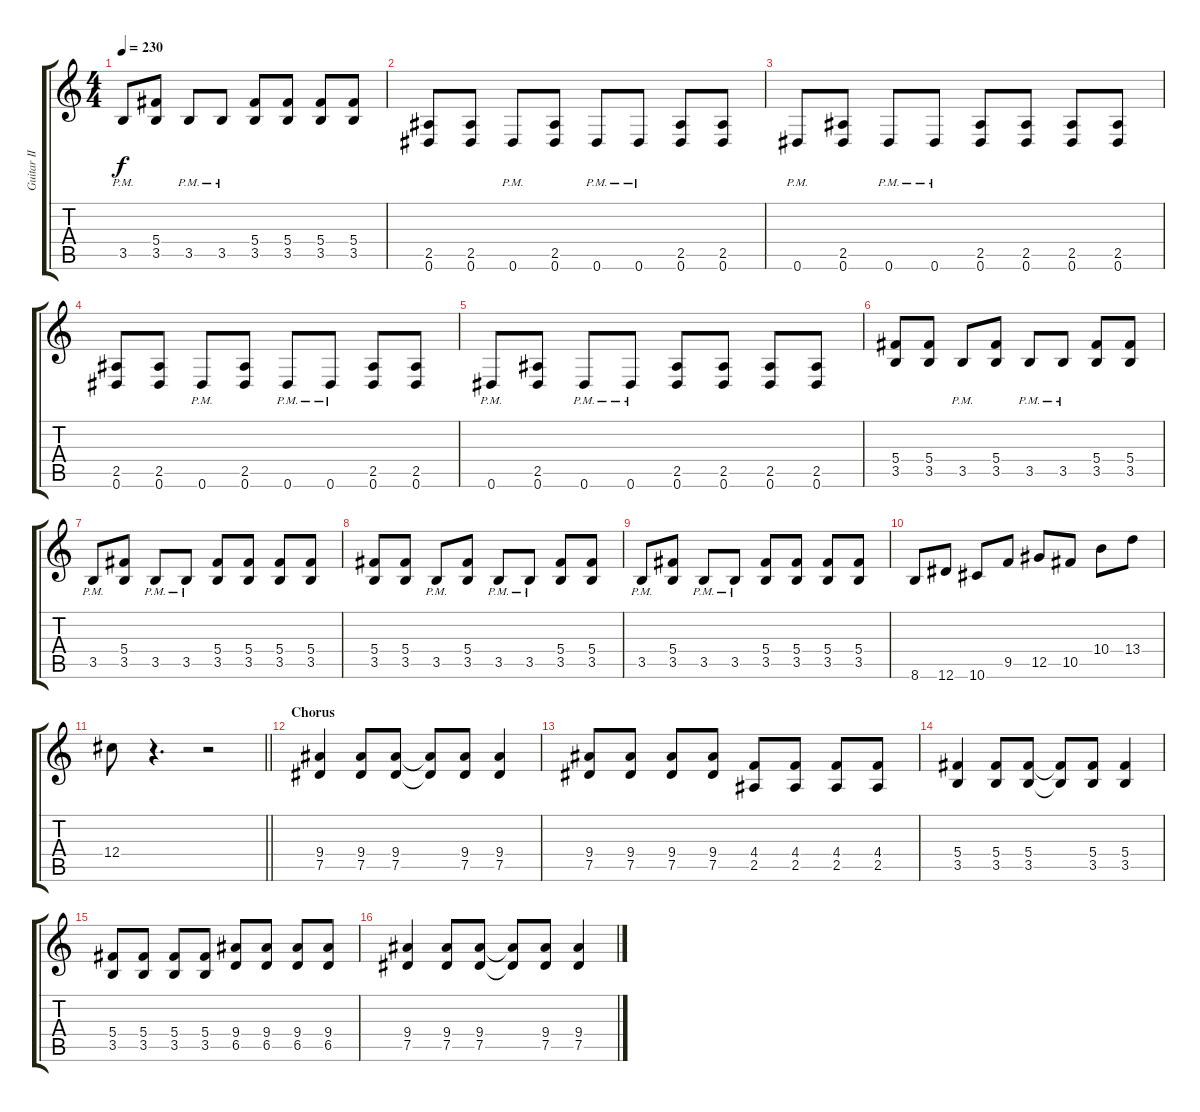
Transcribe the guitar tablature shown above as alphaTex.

\track ("Guitar II" "Guitar II") {instrument overdrivenguitar}
\staff {score tabs}
\tuning (Eb4 Bb3 Gb3 Db3 Ab2 Eb2) {hide}
\ts (4 4)
\tempo 230
\clef g2
\ks c
3.5{pm}.8{dy f} (5.4 3.5).8 3.5{pm}.8 3.5{pm}.8 (5.4 3.5).8 (5.4 3.5).8 (5.4 3.5).8 (5.4 3.5).8 |
(2.5 0.6).8 (2.5 0.6).8 0.6{pm}.8 (2.5 0.6).8 0.6{pm}.8 0.6{pm}.8 (2.5 0.6).8 (2.5 0.6).8 |
0.6{pm}.8 (2.5 0.6).8 0.6{pm}.8 0.6{pm}.8 (2.5 0.6).8 (2.5 0.6).8 (2.5 0.6).8 (2.5 0.6).8 |
(2.5 0.6).8 (2.5 0.6).8 0.6{pm}.8 (2.5 0.6).8 0.6{pm}.8 0.6{pm}.8 (2.5 0.6).8 (2.5 0.6).8 |
0.6{pm}.8 (2.5 0.6).8 0.6{pm}.8 0.6{pm}.8 (2.5 0.6).8 (2.5 0.6).8 (2.5 0.6).8 (2.5 0.6).8 |
(5.4 3.5).8 (5.4 3.5).8 3.5{pm}.8 (5.4 3.5).8 3.5{pm}.8 3.5{pm}.8 (5.4 3.5).8 (5.4 3.5).8 |
3.5{pm}.8 (5.4 3.5).8 3.5{pm}.8 3.5{pm}.8 (5.4 3.5).8 (5.4 3.5).8 (5.4 3.5).8 (5.4 3.5).8 |
(5.4 3.5).8 (5.4 3.5).8 3.5{pm}.8 (5.4 3.5).8 3.5{pm}.8 3.5{pm}.8 (5.4 3.5).8 (5.4 3.5).8 |
3.5{pm}.8 (5.4 3.5).8 3.5{pm}.8 3.5{pm}.8 (5.4 3.5).8 (5.4 3.5).8 (5.4 3.5).8 (5.4 3.5).8 |
8.6.8 12.6.8 10.6.8 9.5.8 12.5.8 10.5.8 10.4.8 13.4.8 |
\barLineRight lightlight
12.4.8 r.4{d} r.2 |
\section ("" "Chorus")
(9.4 7.5).4 (9.4 7.5).8 (9.4 7.5).8 (9.4{t} 7.5{t}).8 (9.4 7.5).8 (9.4 7.5).4 |
(9.4 7.5).8 (9.4 7.5).8 (9.4 7.5).8 (9.4 7.5).8 (4.4 2.5).8 (4.4 2.5).8 (4.4 2.5).8 (4.4 2.5).8 |
(5.4 3.5).4 (5.4 3.5).8 (5.4 3.5).8 (5.4{t} 3.5{t}).8 (5.4 3.5).8 (5.4 3.5).4 |
(5.4 3.5).8 (5.4 3.5).8 (5.4 3.5).8 (5.4 3.5).8 (9.4 6.5).8 (9.4 6.5).8 (9.4 6.5).8 (9.4 6.5).8 |
(9.4 7.5).4 (9.4 7.5).8 (9.4 7.5).8 (9.4{t} 7.5{t}).8 (9.4 7.5).8 (9.4 7.5).4
